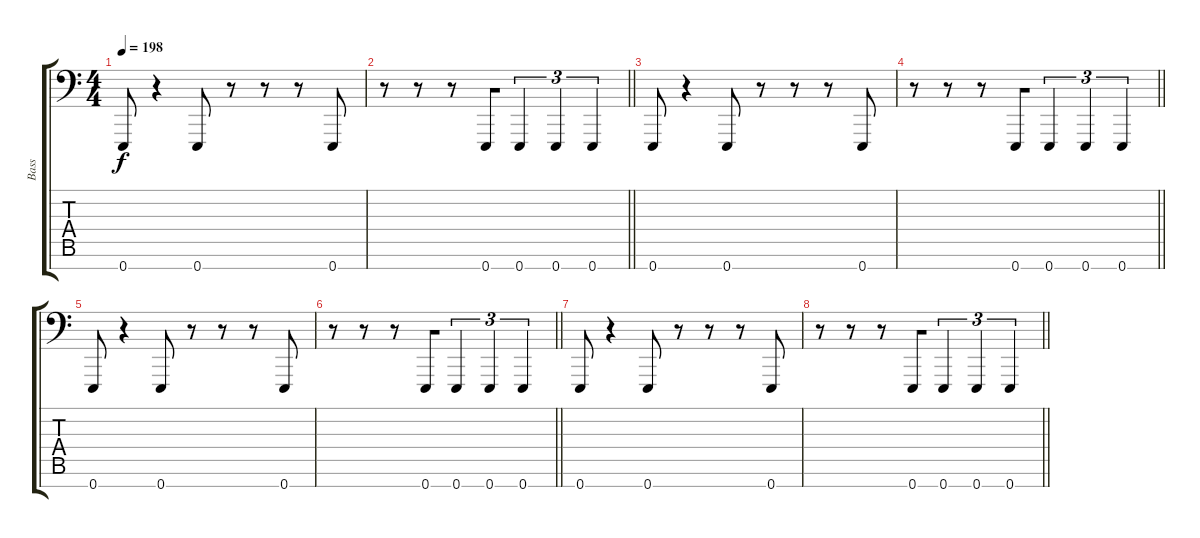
\track ("Bass" "Bass") {instrument electricbassfinger}
\staff {score tabs}
\tuning (B2 Gb2 E2 B1 E1 B0 E0) {hide}
\ts (4 4)
\tempo 198
\clef f4
\ks c
0.7.8{dy f} r.4 0.7.8 r.8 r.8{beam merge} r.8 0.7.8 |
\barLineRight lightlight
r.8 r.8{beam merge} r.8{beam merge} 0.7.8{beam merge} 0.7.4{tu (3 2)} 0.7.4{tu (3 2)} 0.7.4{tu (3 2)} |
0.7.8 r.4 0.7.8 r.8 r.8{beam merge} r.8 0.7.8 |
\barLineRight lightlight
r.8 r.8{beam merge} r.8{beam merge} 0.7.8{beam merge} 0.7.4{tu (3 2)} 0.7.4{tu (3 2)} 0.7.4{tu (3 2)} |
0.7.8 r.4 0.7.8 r.8 r.8{beam merge} r.8 0.7.8 |
\barLineRight lightlight
r.8 r.8{beam merge} r.8{beam merge} 0.7.8{beam merge} 0.7.4{tu (3 2)} 0.7.4{tu (3 2)} 0.7.4{tu (3 2)} |
0.7.8 r.4 0.7.8 r.8 r.8{beam merge} r.8 0.7.8 |
\barLineRight lightlight
r.8 r.8{beam merge} r.8{beam merge} 0.7.8{beam merge} 0.7.4{tu (3 2)} 0.7.4{tu (3 2)} 0.7.4{tu (3 2)}
